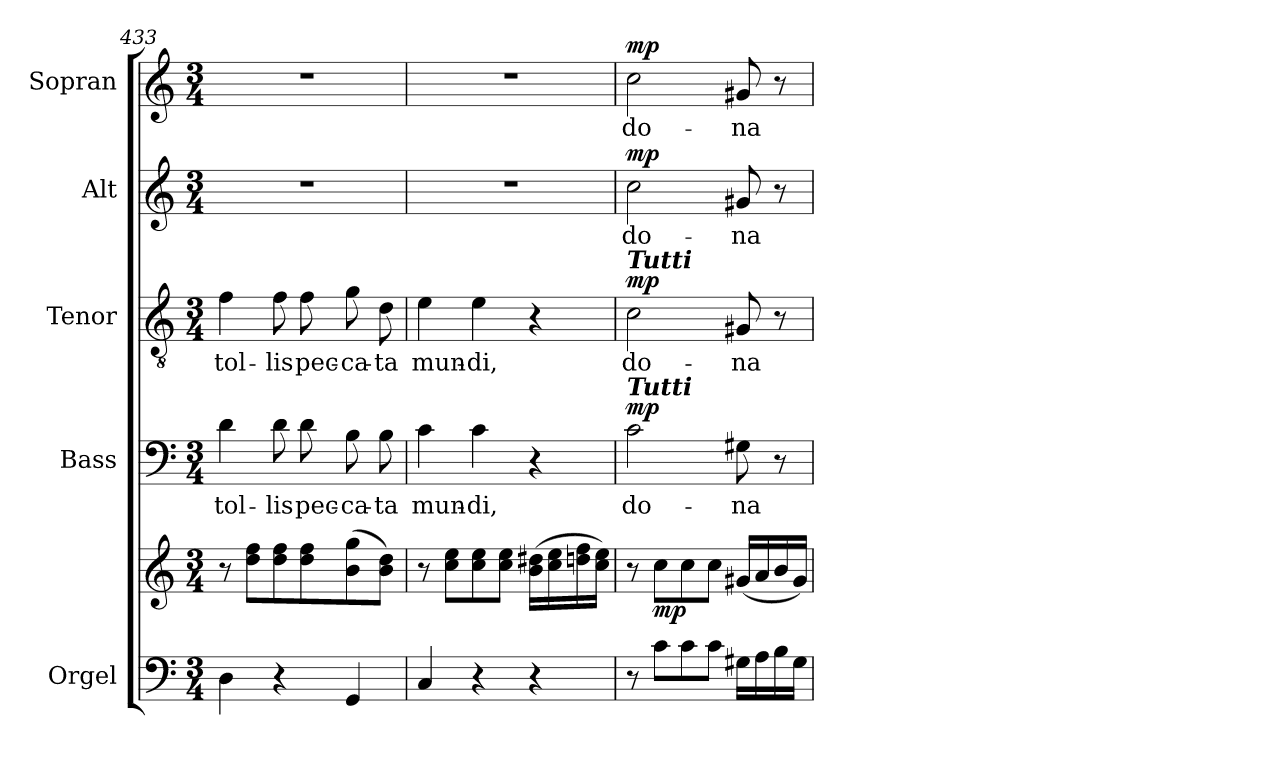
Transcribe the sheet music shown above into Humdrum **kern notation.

**kern	**kern	**dynam	**kern	**text	**dynam	**kern	**text	**dynam	**kern	**text	**dynam	**kern	**text	**dynam
*part5	*part5	*part5	*part4	*part4	*part4	*part3	*part3	*part3	*part2	*part2	*part2	*part1	*part1	*part1
*staff6	*staff5	*staff5/6	*staff4	*staff4	*staff4	*staff3	*staff3	*staff3	*staff2	*staff2	*staff2	*staff1	*staff1	*staff1
*I"Orgel	*	*	*I"Bass	*	*	*I"Tenor	*	*	*I"Alt	*	*	*I"Sopran	*	*
*I'Org.	*	*	*I'B.	*	*	*I'T.	*	*	*I'A.	*	*	*I'S.	*	*
!!LO:PB:g=z
*clefF4	*clefG2	*	*clefF4	*	*	*clefGv2	*	*	*clefG2	*	*	*clefG2	*	*
*k[]	*k[]	*	*k[]	*	*	*k[]	*	*	*k[]	*	*	*k[]	*	*
*C:	*C:	*	*C:	*	*	*C:	*	*	*C:	*	*	*C:	*	*
*M3/4	*M3/4	*	*M3/4	*	*	*M3/4	*	*	*M3/4	*	*	*M3/4	*	*
=433	=433	=433	=433	=433	=433	=433	=433	=433	=433	=433	=433	=433	=433	=433
!	!	!	!	!LO:LY:b	!	!	!LO:LY:b	!	!	!	!	!	!	!
4D\	8r	.	4d\	tol-	.	4f\	tol-	.	2.r	.	.	2.r	.	.
.	8dd\ 8ff\L	.	.	.	.	.	.	.	.	.	.	.	.	.
!	!	!	!	!LO:LY:b	!	!	!LO:LY:b	!	!	!	!	!	!	!
4r	8dd\ 8ff\	.	8d\	-lis	.	8f\	-lis	.	.	.	.	.	.	.
!	!	!	!	!LO:LY:b	!	!	!LO:LY:b	!	!	!	!	!	!	!
.	8dd\ 8ff\	.	8d\	pec-	.	8f\	pec-	.	.	.	.	.	.	.
!	!	!	!	!LO:LY:b	!	!	!LO:LY:b	!	!	!	!	!	!	!
4GG/	(>8b\ 8gg\	.	8B\	-ca-	.	8g\	-ca-	.	.	.	.	.	.	.
!	!	!	!	!LO:LY:b	!	!	!LO:LY:b	!	!	!	!	!	!	!
.	8b\ 8dd\J)	.	8B\	-ta	.	8d\	-ta	.	.	.	.	.	.	.
=434	=434	=434	=434	=434	=434	=434	=434	=434	=434	=434	=434	=434	=434	=434
!	!	!	!	!LO:LY:b	!	!	!LO:LY:b	!	!	!	!	!	!	!
4C/	8r	.	4c\	mun-	.	4e\	mun-	.	2.r	.	.	2.r	.	.
.	8cc\ 8ee\L	.	.	.	.	.	.	.	.	.	.	.	.	.
!	!	!	!	!LO:LY:b	!	!	!LO:LY:b	!	!	!	!	!	!	!
4r	8cc\ 8ee\	.	4c\	-di,	.	4e\	-di,	.	.	.	.	.	.	.
.	8cc\ 8ee\J	.	.	.	.	.	.	.	.	.	.	.	.	.
4r	(>16b\ 16dd#X\LL	.	4r	.	.	4r	.	.	.	.	.	.	.	.
.	16cc\ 16ee\	.	.	.	.	.	.	.	.	.	.	.	.	.
.	16ddn\ 16ff\	.	.	.	.	.	.	.	.	.	.	.	.	.
.	16cc\ 16ee\JJ)	.	.	.	.	.	.	.	.	.	.	.	.	.
=435	=435	=435	=435	=435	=435	=435	=435	=435	=435	=435	=435	=435	=435	=435
!	!	!	!	!	!	!LO:TX:a:Bi:t=Tutti	!	!	!	!	!	!	!	!
!	!	!	!LO:TX:a:Bi:t=Tutti	!	!	!	!	!	!	!	!	!	!	!
!	!	!	!	!LO:LY:b	!LO:DY:a	!	!LO:LY:b	!LO:DY:a	!	!LO:LY:b	!LO:DY:a	!	!LO:LY:b	!LO:DY:a
8r	8r	.	2c\	do-	mp	2c\	do-	mp	2cc\	do-	mp	2cc\	do-	mp
!	!	!LO:DY:b	!	!	!	!	!	!	!	!	!	!	!	!
8c\L	8cc\L	mp	.	.	.	.	.	.	.	.	.	.	.	.
8c\	8cc\	.	.	.	.	.	.	.	.	.	.	.	.	.
8c\J	8cc\J	.	.	.	.	.	.	.	.	.	.	.	.	.
!	!	!	!	!LO:LY:b	!	!	!LO:LY:b	!	!	!LO:LY:b	!	!	!LO:LY:b	!
16G#X\LL	(<16g#X/LL	.	8G#X\	-na	.	8G#X/	-na	.	8g#X/	-na	.	8g#X/	-na	.
16A\	16a/	.	.	.	.	.	.	.	.	.	.	.	.	.
16B\	16b/	.	8r	.	.	8r	.	.	8r	.	.	8r	.	.
16G#\JJ	16g#/JJ)	.	.	.	.	.	.	.	.	.	.	.	.	.
=	=	=	=	=	=	=	=	=	=	=	=	=	=	=
*-	*-	*-	*-	*-	*-	*-	*-	*-	*-	*-	*-	*-	*-	*-
